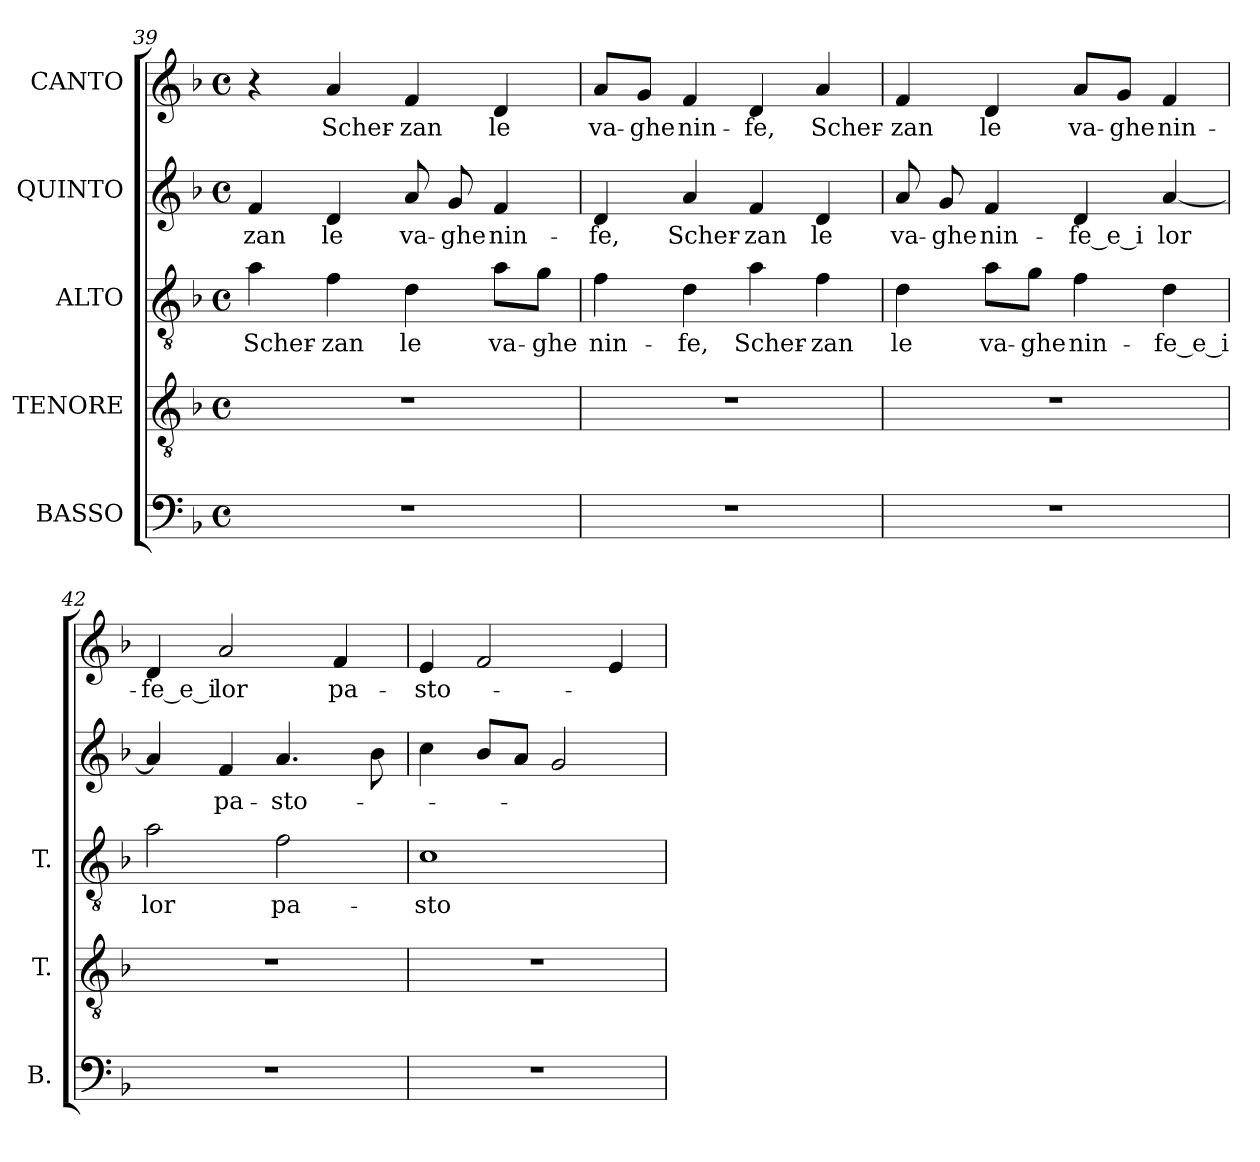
**kern	**kern	**kern	**text	**kern	**text	**kern	**text
*part5	*part4	*part3	*part3	*part2	*part2	*part1	*part1
*staff5	*staff4	*staff3	*staff3	*staff2	*staff2	*staff1	*staff1
*I"BASSO	*I"TENORE	*I"ALTO	*	*I"QUINTO	*	*I"CANTO	*
*I'B.	*I'T.	*I'T.	*	*	*	*	*
!!LO:PB:g=z
*clefF4	*clefGv2	*clefGv2	*	*clefG2	*	*clefG2	*
*	*ITrd7c12	*ITrd7c12	*	*	*	*	*
*k[b-]	*k[b-]	*k[b-]	*	*k[b-]	*	*k[b-]	*
*F:	*F:	*F:	*	*F:	*	*F:	*
*M4/4	*M4/4	*M4/4	*	*M4/4	*	*M4/4	*
*met(c)	*met(c)	*met(c)	*	*met(c)	*	*met(c)	*
=39	=39	=39	=39	=39	=39	=39	=39
!	!	!	!LO:LY:b:color=#000000	!	!	!	!
!	!	!	!	!	!LO:LY:b:color=#000000	!	!
1r	1r	4Ai\	Scher-	4fi/	-zan	4r	.
!	!	!	!LO:LY:b:color=#000000	!	!	!	!
!	!	!	!	!	!LO:LY:b:color=#000000	!	!
!	!	!	!	!	!	!	!LO:LY:b:color=#000000
.	.	4Fi\	-zan	4di/	le	4ai/	Scher-
!	!	!	!LO:LY:b:color=#000000	!	!	!	!
!	!	!	!	!	!LO:LY:b:color=#000000	!	!
!	!	!	!	!	!	!	!LO:LY:b:color=#000000
.	.	4Di\	le	8ai/	va-	4fi/	-zan
!	!	!	!	!	!LO:LY:b:color=#000000	!	!
.	.	.	.	8gi/	-ghe	.	.
!	!	!	!LO:LY:b:color=#000000	!	!	!	!
!	!	!	!	!	!LO:LY:b:color=#000000	!	!
!	!	!	!	!	!	!	!LO:LY:b:color=#000000
.	.	8Ai\L	va-	4fi/	nin-	4di/	le
!	!	!	!LO:LY:b:color=#000000	!	!	!	!
.	.	8Gi\J	-ghe	.	.	.	.
=40	=40	=40	=40	=40	=40	=40	=40
!	!	!	!LO:LY:b:color=#000000	!	!	!	!
!	!	!	!	!	!LO:LY:b:color=#000000	!	!
!	!	!	!	!	!	!	!LO:LY:b:color=#000000
1r	1r	4Fi\	nin-	4di/	-fe,	8ai/L	va-
!	!	!	!	!	!	!	!LO:LY:b:color=#000000
.	.	.	.	.	.	8gi/J	-ghe
!	!	!	!LO:LY:b:color=#000000	!	!	!	!
!	!	!	!	!	!LO:LY:b:color=#000000	!	!
!	!	!	!	!	!	!	!LO:LY:b:color=#000000
.	.	4Di\	-fe,	4ai/	Scher-	4fi/	nin-
!	!	!	!LO:LY:b:color=#000000	!	!	!	!
!	!	!	!	!	!LO:LY:b:color=#000000	!	!
!	!	!	!	!	!	!	!LO:LY:b:color=#000000
.	.	4Ai\	Scher-	4fi/	-zan	4di/	-fe,
!	!	!	!LO:LY:b:color=#000000	!	!	!	!
!	!	!	!	!	!LO:LY:b:color=#000000	!	!
!	!	!	!	!	!	!	!LO:LY:b:color=#000000
.	.	4Fi\	-zan	4di/	le	4ai/	Scher-
=41	=41	=41	=41	=41	=41	=41	=41
!	!	!	!LO:LY:b:color=#000000	!	!	!	!
!	!	!	!	!	!LO:LY:b:color=#000000	!	!
!	!	!	!	!	!	!	!LO:LY:b:color=#000000
1r	1r	4Di\	le	8ai/	va-	4fi/	-zan
!	!	!	!	!	!LO:LY:b:color=#000000	!	!
.	.	.	.	8gi/	-ghe	.	.
!	!	!	!LO:LY:b:color=#000000	!	!	!	!
!	!	!	!	!	!LO:LY:b:color=#000000	!	!
!	!	!	!	!	!	!	!LO:LY:b:color=#000000
.	.	8Ai\L	va-	4fi/	nin-	4di/	le
!	!	!	!LO:LY:b:color=#000000	!	!	!	!
.	.	8Gi\J	-ghe	.	.	.	.
!	!	!	!LO:LY:b:color=#000000	!	!	!	!
!	!	!	!	!	!LO:LY:b:color=#000000	!	!
!	!	!	!	!	!	!	!LO:LY:b:color=#000000
.	.	4Fi\	nin-	4di/	-fe_e_i	8ai/L	va-
!	!	!	!	!	!	!	!LO:LY:b:color=#000000
.	.	.	.	.	.	8gi/J	-ghe
!	!	!	!LO:LY:b:color=#000000	!	!	!	!
!	!	!	!	!	!LO:LY:b:color=#000000	!	!
!	!	!	!	!	!	!	!LO:LY:b:color=#000000
.	.	4Di\	-fe_e_i	[<4ai/	lor	4fi/	nin-
=42	=42	=42	=42	=42	=42	=42	=42
!	!	!	!LO:LY:b:color=#000000	!	!	!	!
!	!	!	!	!	!	!	!LO:LY:b:color=#000000
1r	1r	2Ai\	lor	4ai/]	.	4di/	-fe_e_i
!	!	!	!	!	!LO:LY:b:color=#000000	!	!
!	!	!	!	!	!	!	!LO:LY:b:color=#000000
.	.	.	.	4fi/	pa-	2ai/	lor
!	!	!	!LO:LY:b:color=#000000	!	!	!	!
!	!	!	!	!	!LO:LY:b:color=#000000	!	!
.	.	2Fi\	pa-	4.ai/	-sto-	.	.
!	!	!	!	!	!	!	!LO:LY:b:color=#000000
.	.	.	.	.	.	4fi/	pa-
.	.	.	.	8b-i\	.	.	.
=43	=43	=43	=43	=43	=43	=43	=43
!	!	!	!LO:LY:b:color=#000000	!	!	!	!
!	!	!	!	!	!	!	!LO:LY:b:color=#000000
1r	1r	1Ci	-sto-	4cci\	.	4ei/	-sto-
.	.	.	.	8b-i/L	.	2fi/	.
.	.	.	.	8ai/J	.	.	.
.	.	.	.	2gi/	.	.	.
.	.	.	.	.	.	4ei/	.
=	=	=	=	=	=	=	=
*-	*-	*-	*-	*-	*-	*-	*-
